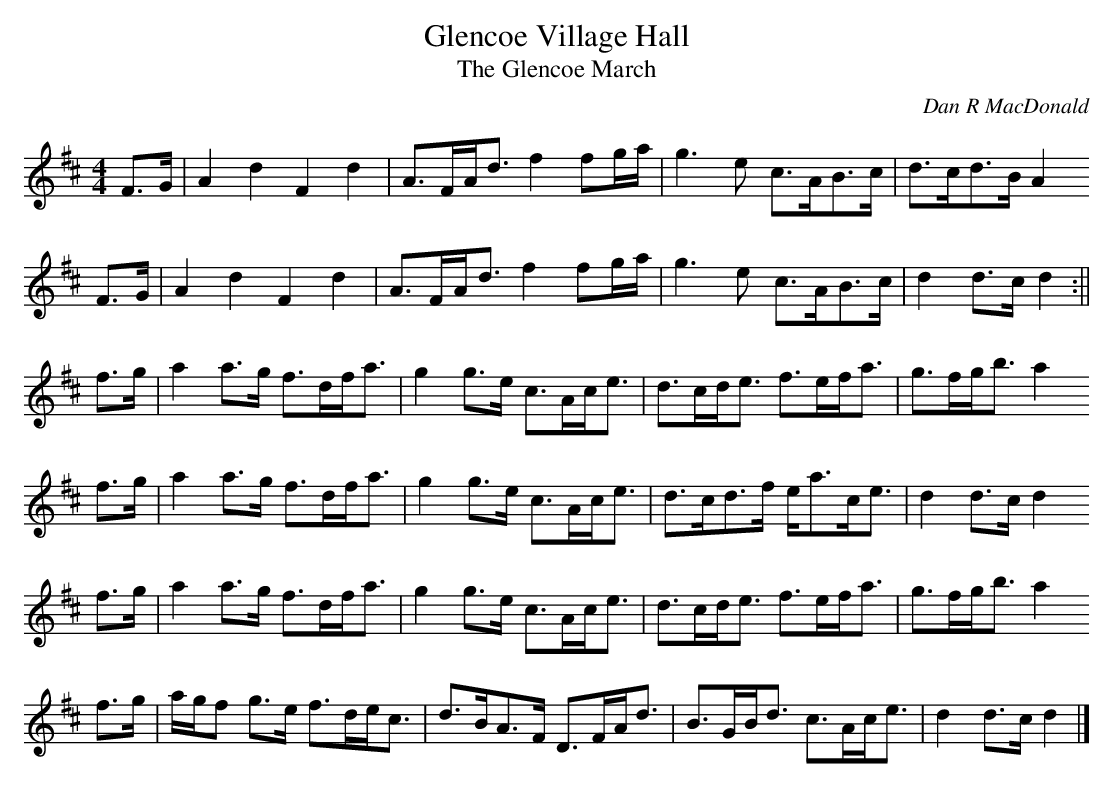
X:1
T:Glencoe Village Hall
T:Glencoe March, The
C:Dan R MacDonald
M:4/4
L:1/8
K:D
F>G | A2 d2     F2 d2  | A>FA<d f2 fg/a/ | g3   e c>AB>c | d>cd>B A2
F>G | A2 d2     F2 d2  | A>FA<d f2 fg/a/ | g3   e c>AB>c | d2 d>c d2 :||
f>g | a2 a>g    f>df<a | g2 g>e c>Ac<e   | d>cd<e f>ef<a | g>fg<b a2
f>g | a2 a>g    f>df<a | g2 g>e c>Ac<e   | d>cd>f e<ac<e | d2 d>c d2
f>g | a2 a>g    f>df<a | g2 g>e c>Ac<e   | d>cd<e f>ef<a | g>fg<b a2
f>g | a/g/f g>e f>de<c | d>BA>F D>FA<d   | B>GB<d c>Ac<e | d2 d>c d2 |]
